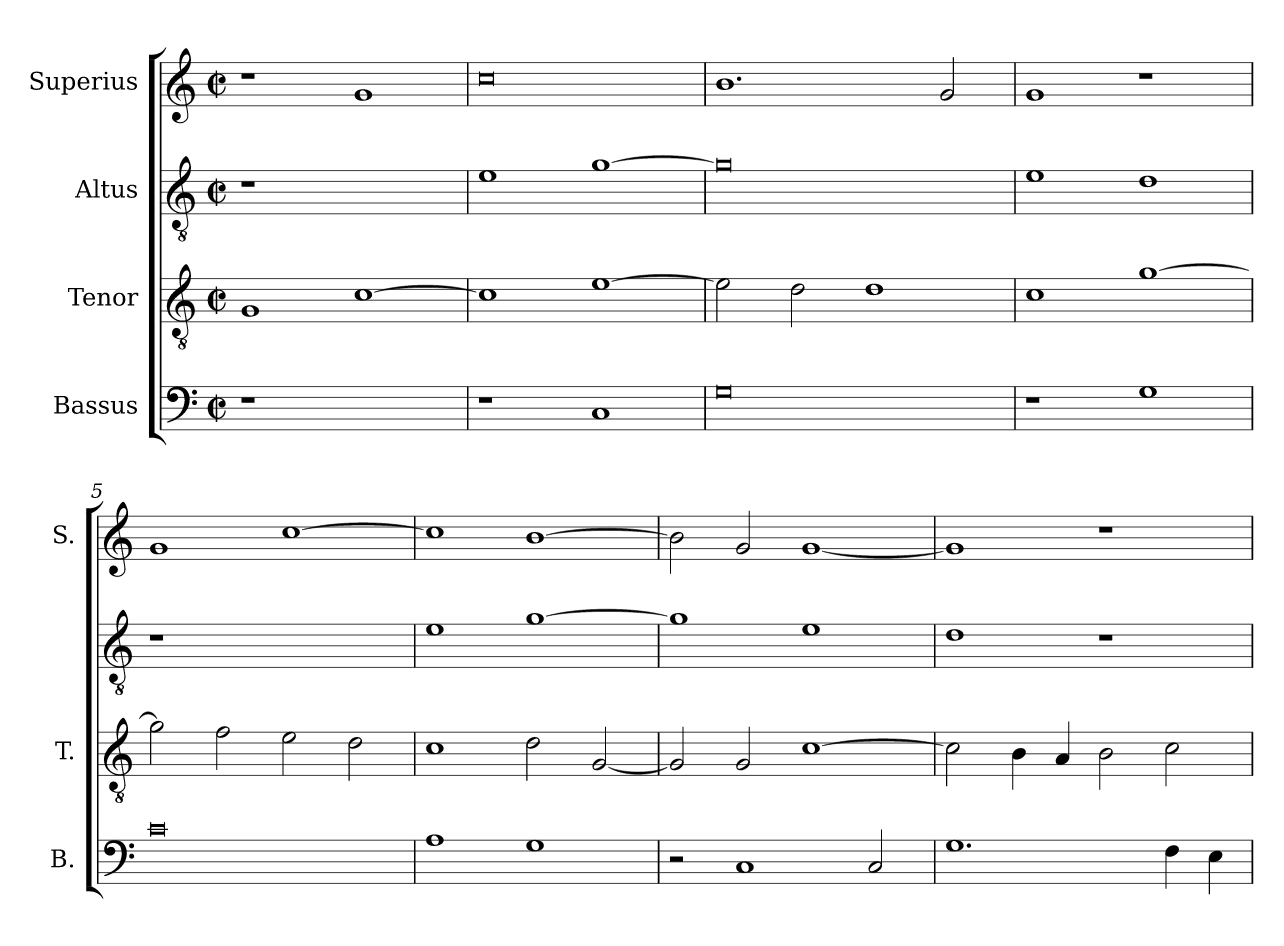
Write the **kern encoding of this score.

**kern	**kern	**kern	**kern
*part4	*part3	*part2	*part1
*staff4	*staff3	*staff2	*staff1
*I"Bassus	*I"Tenor	*I"Altus	*I"Superius
*I'B.	*I'T.	*	*I'S.
!!LO:PB:g=z
*clefF4	*clefGv2	*clefGv2	*clefG2
*	*ITrd7c12	*ITrd7c12	*
*k[]	*k[]	*k[]	*k[]
*C:	*C:	*C:	*C:
*M2/2	*M2/2	*M2/2	*M2/2
*met(c|)	*met(c|)	*met(c|)	*met(c|)
=1	=1	=1	=1
!LO:N:vis=1	!	!LO:N:vis=1	!
1r	1GGi	1r	1r
1ryy	[>1Ci	1ryy	1gi
=2	=2	=2	=2
1r	1Ci]	1Ei	0cci
1Ci	[>1Ei	[>1Gi	.
=3	=3	=3	=3
0Gi	2Ei\]	0Gi]	1.bi
.	2Di\	.	.
.	1Di	.	.
.	.	.	2gi/
=4	=4	=4	=4
1r	1Ci	1Ei	1gi
1Gi	[>1Gi	1Di	1r
=5	=5	=5	=5
!	!	!LO:N:vis=1	!
0ci	2Gi\]	1r	1gi
.	2Fi\	.	.
.	2Ei\	1ryy	[>1cci
.	2Di\	.	.
!!LO:LB:g=z
=6	=6	=6	=6
1Ai	1Ci	1Ei	1cci]
1Gi	2Di\	[>1Gi	[>1bi
.	[<2GGi/	.	.
=7	=7	=7	=7
2r	2GGi/]	1Gi]	2bi\]
1Ci	2GGi/	.	2gi/
.	[>1Ci	1Ei	[<1gi
2Ci/	.	.	.
=8	=8	=8	=8
1.Gi	2Ci\]	1Di	1gi]
.	4BBi\	.	.
.	4AAi/	.	.
.	2BBi\	1r	1r
4Fi\	2Ci\	.	.
4Ei\	.	.	.
=	=	=	=
*-	*-	*-	*-
